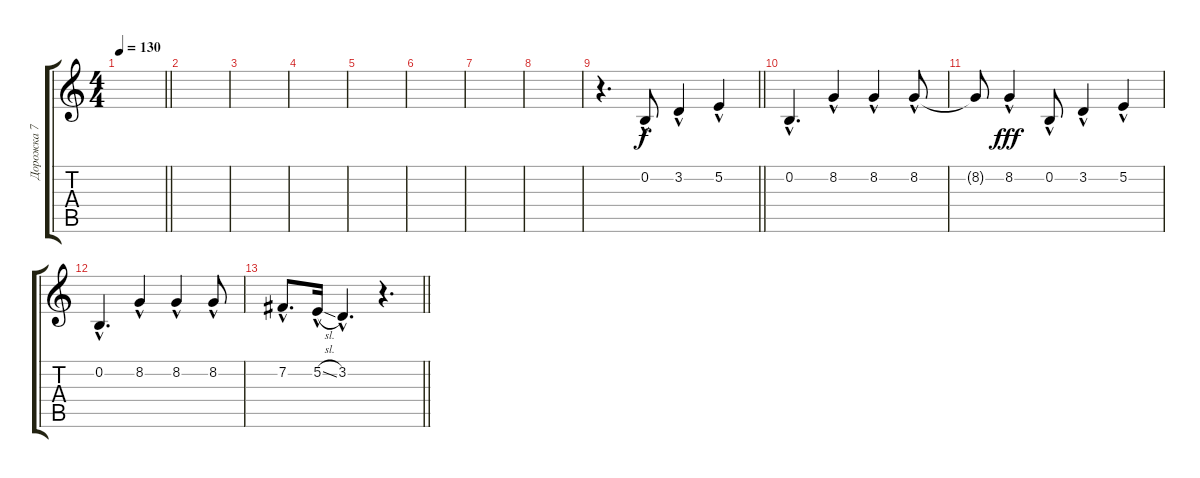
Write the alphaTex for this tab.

\track ("Дорожка 7" "Дорожка 7") {instrument lead8bassandlead}
\staff {score tabs}
\tuning (E4 B3 G3 D3 A2 E2) {hide}
\ts (4 4)
\tempo 130
\clef g2
\barLineRight lightlight
\ks c
|
|
|
|
|
|
|
|
\barLineRight lightlight
r.4{d} 0.2{hac}.8 3.2{hac}.4 5.2{hac}.4 |
0.2{hac}.4{d} 8.2{hac}.4 8.2{hac}.4 8.2{hac}.8 |
8.2{t}.8{dy f} 8.2{hac}.4{dy fff} 0.2{hac}.8 3.2{hac}.4 5.2{hac}.4 |
0.2{hac}.4{d} 8.2{hac}.4 8.2{hac}.4 8.2{hac}.8 |
\barLineRight lightlight
7.2{hac}.8{d} 5.2{sl hac}.16 3.2{hac}.4{d} r.4{d}
